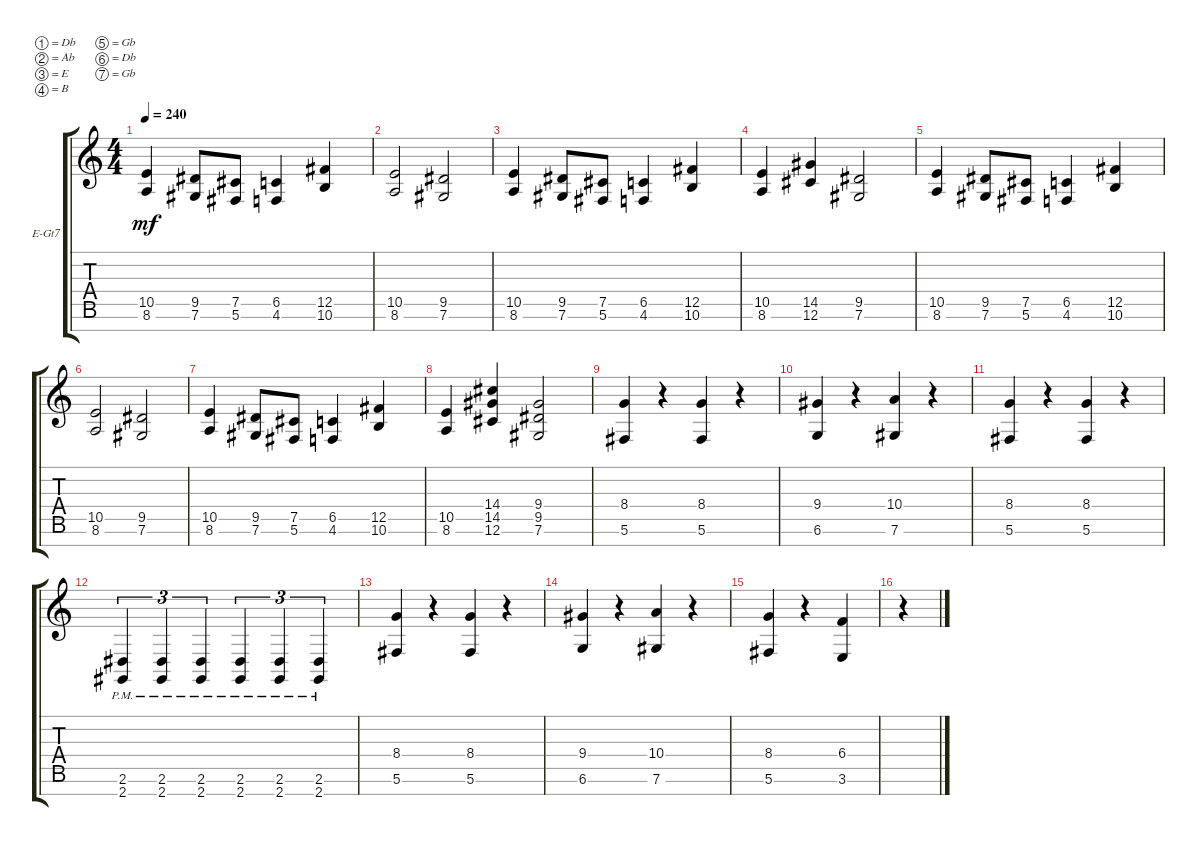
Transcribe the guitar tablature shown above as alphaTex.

\defaultSystemsLayout 4
\bracketExtendMode groupsimilarinstruments
\firstSystemTrackNameOrientation horizontal
\otherSystemsTrackNameOrientation horizontal
\track ("Electric Guitar" "E-Gt7") {instrument overdrivenguitar}
\staff {score tabs}
\tuning (Db4 Ab3 E3 B2 Gb2 Db2 Gb1)
\ts (4 4)
\tempo 240
\clef g2
\ks c
(8.6 10.5).4{dy mf} (7.6 9.5).8 (5.6 7.5).8 (4.6 6.5).4 (10.6 12.5).4 |
(8.6 10.5).2 (7.6 9.5).2 |
(8.6 10.5).4 (7.6 9.5).8 (5.6 7.5).8 (4.6 6.5).4 (10.6 12.5).4 |
(8.6 10.5).4 (12.6 14.5).4 (7.6 9.5).2 |
(8.6 10.5).4 (7.6 9.5).8 (5.6 7.5).8 (4.6 6.5).4 (10.6 12.5).4 |
(8.6 10.5).2 (7.6 9.5).2 |
(8.6 10.5).4 (7.6 9.5).8 (5.6 7.5).8 (4.6 6.5).4 (10.6 12.5).4 |
(8.6 10.5).4 (12.6 14.4 14.5).4 (7.6 9.4 9.5).2 |
(5.6 8.4).4 r.4 (5.6 8.4).4 r.4 |
(6.6 9.4).4 r.4 (7.6 10.4).4 r.4 |
(5.6 8.4).4 r.4 (5.6 8.4).4 r.4 |
(2.7{pm} 2.6{pm}).4{tu (3 2)} (2.7{pm} 2.6{pm}).4{tu (3 2)} (2.7{pm} 2.6{pm}).4{tu (3 2)} (2.7{pm} 2.6{pm}).4{tu (3 2)} (2.7{pm} 2.6{pm}).4{tu (3 2)} (2.7{pm} 2.6{pm}).4{tu (3 2)} |
(5.6 8.4).4 r.4 (5.6 8.4).4 r.4 |
(6.6 9.4).4 r.4 (7.6 10.4).4 r.4 |
(5.6 8.4).4 r.4 (3.6 6.4).4 |
r.4
